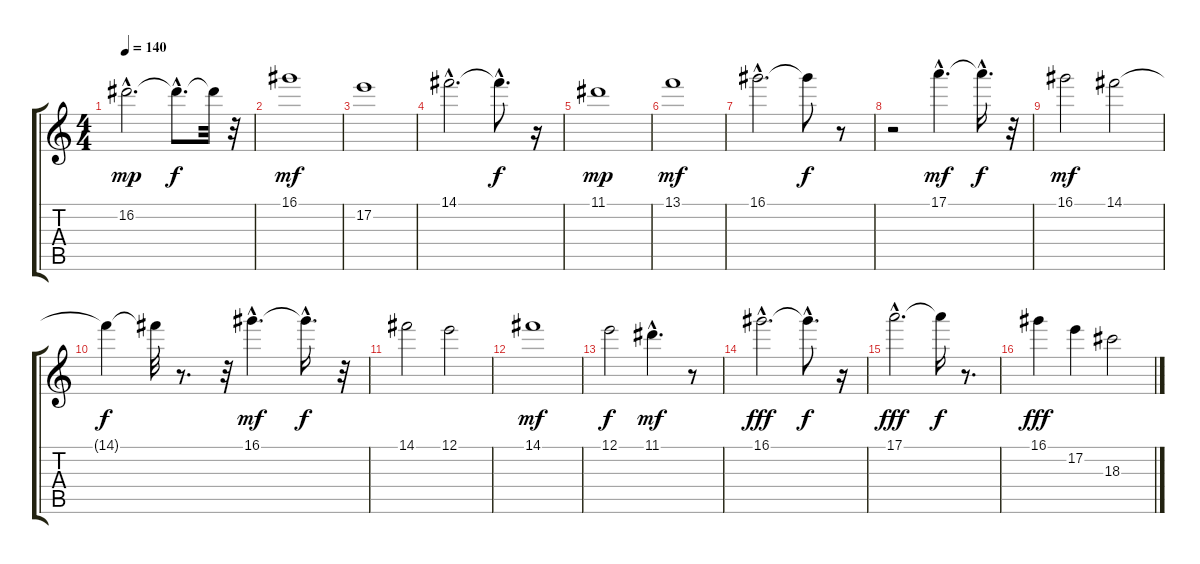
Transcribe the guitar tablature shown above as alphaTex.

\track "" {instrument electricbasspick}
\staff {score tabs}
\tuning (E4 B3 G3 D3 A2 E2) {hide}
\ts (4 4)
\tempo 140
\clef g2
\ks c
16.2{hac}.2{d dy mp} 16.2{hac t}.8{d dy f} 16.2{t}.32 r.32 |
16.1.1{dy mf} |
17.2.1 |
14.1{hac}.2{d} 14.1{hac t}.8{d dy f} r.16 |
11.1.1{dy mp} |
13.1.1{dy mf} |
16.1{hac}.2{d} 16.1{t}.8{dy f} r.8 |
r.2 17.1{hac}.4{d dy mf} 17.1{hac t}.16{d dy f} r.32 |
16.1.2{dy mf} 14.1.2 |
14.1{t}.4{dy f} 14.1{t}.32 r.8{d} r.32 16.1{hac}.4{d dy mf} 16.1{hac t}.16{d dy f} r.32 |
14.1.2 12.1.2 |
14.1.1{dy mf} |
12.1.2{dy f} 11.1{hac}.4{d dy mf} r.8 |
16.1{hac}.2{d dy fff} 16.1{hac t}.8{d dy f} r.16 |
17.1{hac}.2{d dy fff} 17.1{t}.16{dy f} r.8{d} |
16.1.4{dy fff} 17.2.4 18.3.2
